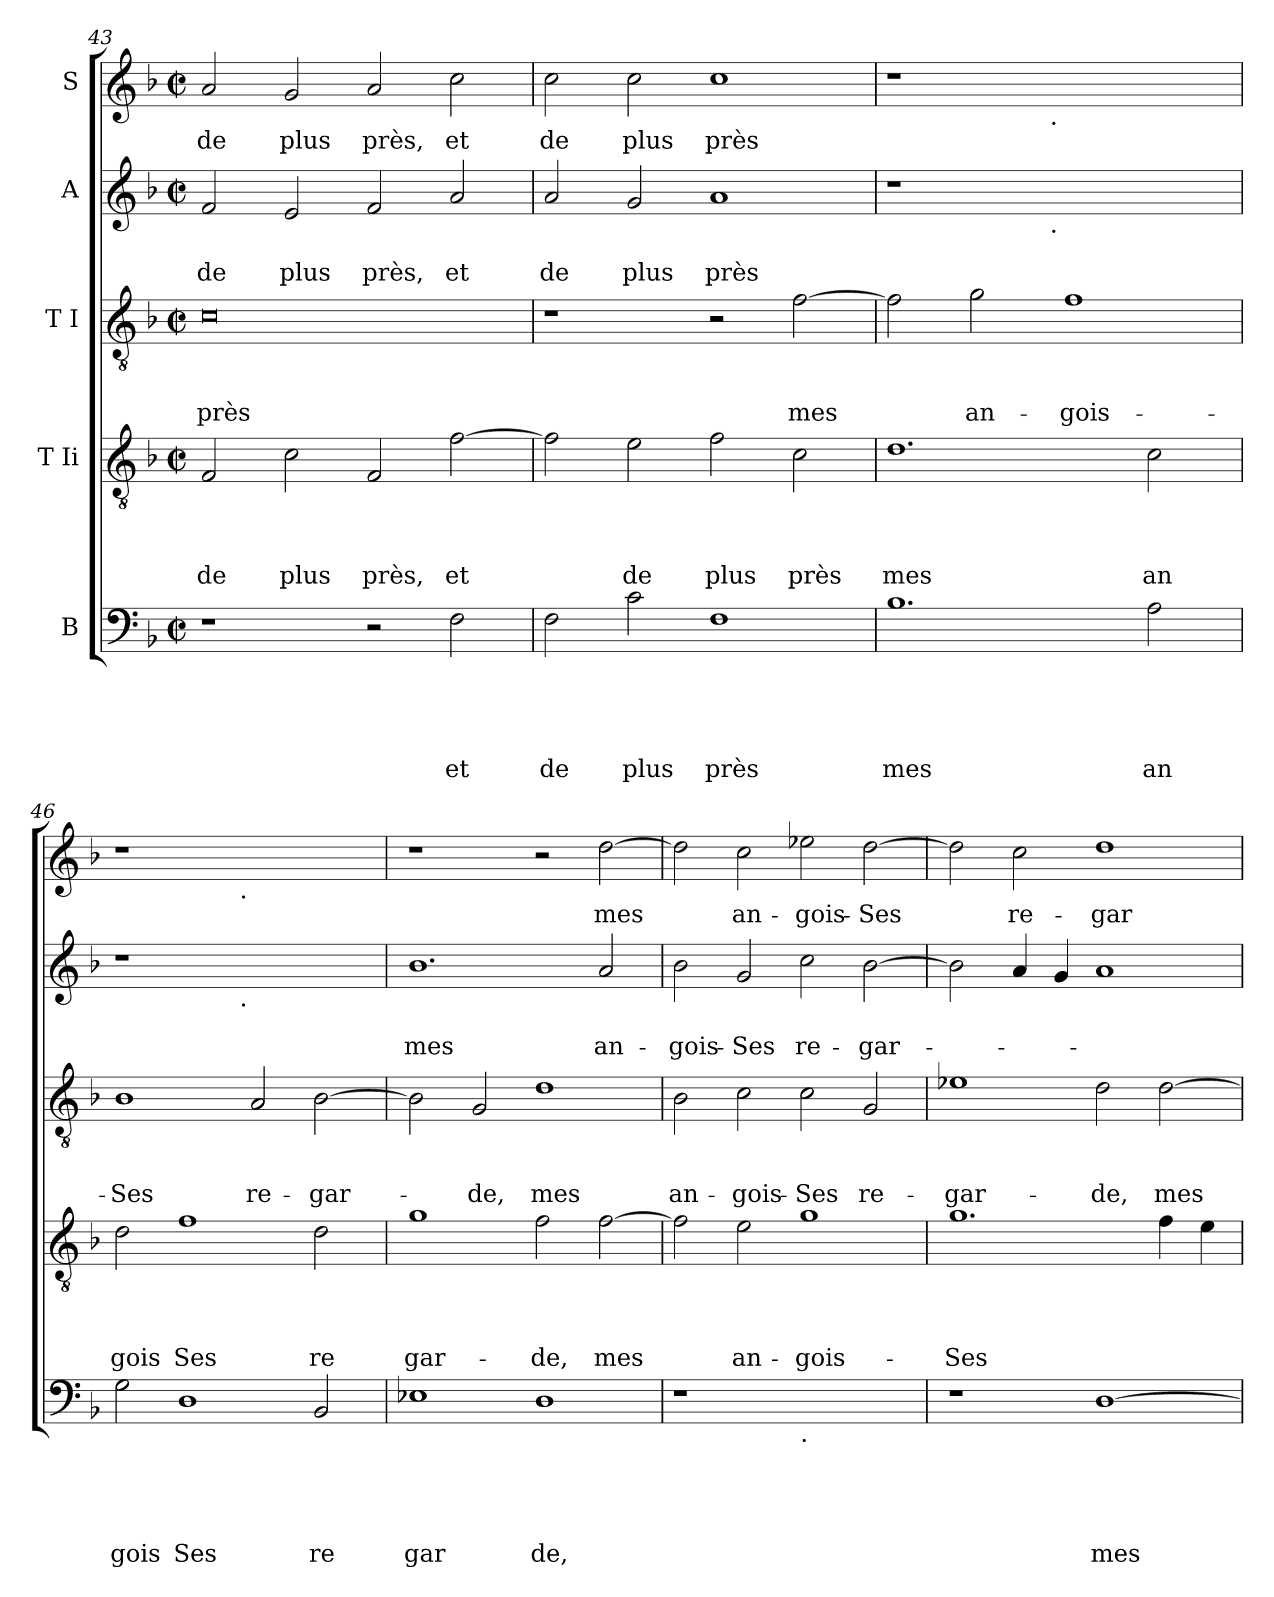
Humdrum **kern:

**kern	**text	**text	**text	**text	**text	**kern	**text	**text	**text	**text	**kern	**text	**text	**text	**kern	**text	**text	**kern	**text
*part5	*part5	*part5	*part5	*part5	*part5	*part4	*part4	*part4	*part4	*part4	*part3	*part3	*part3	*part3	*part2	*part2	*part2	*part1	*part1
*staff5	*staff5	*staff5	*staff5	*staff5	*staff5	*staff4	*staff4	*staff4	*staff4	*staff4	*staff3	*staff3	*staff3	*staff3	*staff2	*staff2	*staff2	*staff1	*staff1
*I"B	*	*	*	*	*	*I"T Ii	*	*	*	*	*I"T I	*	*	*	*I"A	*	*	*I"S	*
*clefF4	*	*	*	*	*	*clefGv2	*	*	*	*	*clefGv2	*	*	*	*clefG2	*	*	*clefG2	*
*k[b-]	*	*	*	*	*	*k[b-]	*	*	*	*	*k[b-]	*	*	*	*k[b-]	*	*	*k[b-]	*
*F:	*	*	*	*	*	*F:	*	*	*	*	*F:	*	*	*	*F:	*	*	*F:	*
*M2/2	*	*	*	*	*	*M2/2	*	*	*	*	*M2/2	*	*	*	*M2/2	*	*	*M2/2	*
*met(c|)	*	*	*	*	*	*met(c|)	*	*	*	*	*met(c|)	*	*	*	*met(c|)	*	*	*met(c|)	*
=43	=43	=43	=43	=43	=43	=43	=43	=43	=43	=43	=43	=43	=43	=43	=43	=43	=43	=43	=43
!	!	!	!	!	!	!	!	!	!	!LO:LY:b	!	!	!	!LO:LY:b	!	!	!LO:LY:b	!	!LO:LY:b
1r	.	.	.	.	.	2F/	.	.	.	de	0c	.	.	près	2f/	.	de	2a/	de
!	!	!	!	!	!	!	!	!	!	!LO:LY:b	!	!	!	!	!	!	!LO:LY:b	!	!LO:LY:b
.	.	.	.	.	.	2c\	.	.	.	plus	.	.	.	.	2e/	.	plus	2g/	plus
!	!	!	!	!	!	!	!	!	!	!LO:LY:b	!	!	!	!	!	!	!LO:LY:b	!	!LO:LY:b
2r	.	.	.	.	.	2F/	.	.	.	près,	.	.	.	.	2f/	.	près,	2a/	près,
!	!	!	!	!	!LO:LY:b	!	!	!	!	!LO:LY:b	!	!	!	!	!	!	!LO:LY:b	!	!LO:LY:b
2F\	.	.	.	.	et	[>2f\	.	.	.	et	.	.	.	.	2a/	.	et	2cc\	et
=44	=44	=44	=44	=44	=44	=44	=44	=44	=44	=44	=44	=44	=44	=44	=44	=44	=44	=44	=44
!	!	!	!	!	!LO:LY:b	!	!	!	!	!	!	!	!	!	!	!	!LO:LY:b	!	!LO:LY:b
2F\	.	.	.	.	de	2f\]	.	.	.	.	1r	.	.	.	2a/	.	de	2cc\	de
!	!	!	!	!	!LO:LY:b	!	!	!	!	!LO:LY:b	!	!	!	!	!	!	!LO:LY:b	!	!LO:LY:b
2c\	.	.	.	.	plus	2e\	.	.	.	de	.	.	.	.	2g/	.	plus	2cc\	plus
!	!	!	!	!	!LO:LY:b	!	!	!	!	!LO:LY:b	!	!	!	!	!	!	!LO:LY:b	!	!LO:LY:b
1F	.	.	.	.	près	2f\	.	.	.	plus	2r	.	.	.	1a	.	près	1cc	près
!	!	!	!	!	!	!	!	!	!	!LO:LY:b	!	!	!	!LO:LY:b	!	!	!	!	!
.	.	.	.	.	.	2c\	.	.	.	près	[>2f\	.	.	mes	.	.	.	.	.
=45	=45	=45	=45	=45	=45	=45	=45	=45	=45	=45	=45	=45	=45	=45	=45	=45	=45	=45	=45
!	!	!	!	!	!LO:LY:b	!	!	!	!	!LO:LY:b	!	!	!	!	!	!	!	!	!
*	*	*	*	*	*	*	*	*	*	*	*	*	*	*	*^	*	*	*^	*
1.B-	.	.	.	.	mes	1.d	.	.	.	mes	2f\]	.	.	.	1r	2ryy	.	.	1r	2ryy	.
!	!	!	!	!	!	!	!	!	!	!	!	!	!	!LO:LY:b	!	!	!	!	!	!	!
.	.	.	.	.	.	.	.	.	.	.	2g\	.	.	an-	.	4...ryy	.	.	.	4...ryy	.
!	!	!	!	!	!	!	!	!	!	!	!	!	!	!	!	!	!	!	!	!LO:TX:b:t=.	!
!	!	!	!	!	!	!	!	!	!	!	!	!	!	!	!	!LO:TX:b:t=.	!	!	!	!	!
.	.	.	.	.	.	.	.	.	.	.	.	.	.	.	.	1ryy	.	.	.	1ryy	.
!	!	!	!	!	!	!	!	!	!	!	!	!	!	!LO:LY:b	!	!	!	!	!	!	!
.	.	.	.	.	.	.	.	.	.	.	1f	.	.	-gois-	1ryy	.	.	.	1ryy	.	.
!	!	!	!	!	!LO:LY:b	!	!	!	!	!LO:LY:b	!	!	!	!	!	!	!	!	!	!	!
2A\	.	.	.	.	an	2c\	.	.	.	an	.	.	.	.	.	.	.	.	.	.	.
.	.	.	.	.	.	.	.	.	.	.	.	.	.	.	.	32ryy	.	.	.	32ryy	.
=46	=46	=46	=46	=46	=46	=46	=46	=46	=46	=46	=46	=46	=46	=46	=46	=46	=46	=46	=46	=46	=46
!	!	!	!	!	!LO:LY:b	!	!	!	!	!LO:LY:b	!	!	!	!LO:LY:b	!	!	!	!	!	!	!
2G\	.	.	.	.	gois	2d\	.	.	.	gois	1B-	.	.	-Ses	1r	2ryy	.	.	1r	2ryy	.
!	!	!	!	!	!LO:LY:b	!	!	!	!	!LO:LY:b	!	!	!	!	!	!	!	!	!	!	!
1D	.	.	.	.	Ses	1f	.	.	.	Ses	.	.	.	.	.	4...ryy	.	.	.	4...ryy	.
!	!	!	!	!	!	!	!	!	!	!	!	!	!	!	!	!	!	!	!	!LO:TX:b:t=.	!
!	!	!	!	!	!	!	!	!	!	!	!	!	!	!	!	!LO:TX:b:t=.	!	!	!	!	!
.	.	.	.	.	.	.	.	.	.	.	.	.	.	.	.	1ryy	.	.	.	1ryy	.
!	!	!	!	!	!	!	!	!	!	!	!	!	!	!LO:LY:b	!	!	!	!	!	!	!
.	.	.	.	.	.	.	.	.	.	.	2A/	.	.	re-	1ryy	.	.	.	1ryy	.	.
!	!	!	!	!	!LO:LY:b	!	!	!	!	!LO:LY:b	!	!	!	!LO:LY:b	!	!	!	!	!	!	!
2BB-/	.	.	.	.	re	2d\	.	.	.	re	[<2B-\	.	.	-gar-	.	.	.	.	.	.	.
.	.	.	.	.	.	.	.	.	.	.	.	.	.	.	.	32ryy	.	.	.	32ryy	.
!!LO:LB:g=z
=47	=47	=47	=47	=47	=47	=47	=47	=47	=47	=47	=47	=47	=47	=47	=47	=47	=47	=47	=47	=47	=47
!	!	!	!	!	!LO:LY:b	!	!	!	!	!LO:LY:b	!	!	!	!	!	!	!	!LO:LY:b	!	!	!
*	*	*	*	*	*	*	*	*	*	*	*	*	*	*	*v	*v	*	*	*	*	*
*	*	*	*	*	*	*	*	*	*	*	*	*	*	*	*	*	*	*v	*v	*
1E-	.	.	.	.	gar	1g	.	.	.	gar-	2B-\]	.	.	.	1.b-	.	mes	1r	.
!	!	!	!	!	!	!	!	!	!	!	!	!	!	!LO:LY:b	!	!	!	!	!
.	.	.	.	.	.	.	.	.	.	.	2G/	.	.	-de,	.	.	.	.	.
!	!	!	!	!	!LO:LY:b	!	!	!	!	!LO:LY:b	!	!	!	!LO:LY:b	!	!	!	!	!
1D	.	.	.	.	de,	2f\	.	.	.	-de,	1d	.	.	mes	.	.	.	2r	.
!	!	!	!	!	!	!	!	!	!	!LO:LY:b	!	!	!	!	!	!	!LO:LY:b	!	!LO:LY:b
.	.	.	.	.	.	[>2f\	.	.	.	mes	.	.	.	.	2a/	.	an-	[>2dd\	mes
=48	=48	=48	=48	=48	=48	=48	=48	=48	=48	=48	=48	=48	=48	=48	=48	=48	=48	=48	=48
!	!	!	!	!	!	!	!	!	!	!	!	!	!	!LO:LY:b	!	!	!LO:LY:b	!	!
1r	.	.	.	.	.	2f\]	.	.	.	.	2B-\	.	.	an-	2b-\	.	-gois-	2dd\]	.
!	!	!	!	!	!	!	!	!	!	!LO:LY:b	!	!	!	!LO:LY:b	!	!	!LO:LY:b	!	!LO:LY:b
.	.	.	.	.	.	2e\	.	.	.	an-	2c\	.	.	-gois-	2g/	.	-Ses	2cc\	an-
!LO:TX:b:t=.	!	!	!	!	!	!	!	!	!	!	!	!	!	!	!	!	!	!	!
!	!	!	!	!	!	!	!	!	!	!LO:LY:b	!	!	!	!LO:LY:b	!	!	!LO:LY:b	!	!LO:LY:b
1ryy	.	.	.	.	.	1g	.	.	.	-gois-	2c\	.	.	-Ses	2cc\	.	re-	2ee-X\	-gois-
!	!	!	!	!	!	!	!	!	!	!	!	!	!	!LO:LY:b	!	!	!LO:LY:b	!	!LO:LY:b
.	.	.	.	.	.	.	.	.	.	.	2G/	.	.	re-	[>2b-\	.	-gar-	[>2dd\	-Ses
=49	=49	=49	=49	=49	=49	=49	=49	=49	=49	=49	=49	=49	=49	=49	=49	=49	=49	=49	=49
!	!	!	!	!	!	!	!	!	!	!LO:LY:b	!	!	!	!LO:LY:b	!	!	!	!	!
1r	.	.	.	.	.	1.g	.	.	.	-Ses	1e-X	.	.	-gar-	2b-\]	.	.	2dd\]	.
!	!	!	!	!	!	!	!	!	!	!	!	!	!	!	!	!	!	!	!LO:LY:b
.	.	.	.	.	.	.	.	.	.	.	.	.	.	.	4a/	.	.	2cc\	re-
.	.	.	.	.	.	.	.	.	.	.	.	.	.	.	4g/	.	.	.	.
!	!	!	!	!	!LO:LY:b	!	!	!	!	!	!	!	!	!LO:LY:b	!	!	!	!	!LO:LY:b
[>1D	.	.	.	.	mes	.	.	.	.	.	2d\	.	.	-de,	1a	.	.	1dd	-gar-
!	!	!	!	!	!	!	!	!	!	!	!	!	!	!LO:LY:b	!	!	!	!	!
.	.	.	.	.	.	4f\	.	.	.	.	[>2d\	.	.	mes	.	.	.	.	.
.	.	.	.	.	.	4e\	.	.	.	.	.	.	.	.	.	.	.	.	.
=	=	=	=	=	=	=	=	=	=	=	=	=	=	=	=	=	=	=	=
*-	*-	*-	*-	*-	*-	*-	*-	*-	*-	*-	*-	*-	*-	*-	*-	*-	*-	*-	*-
